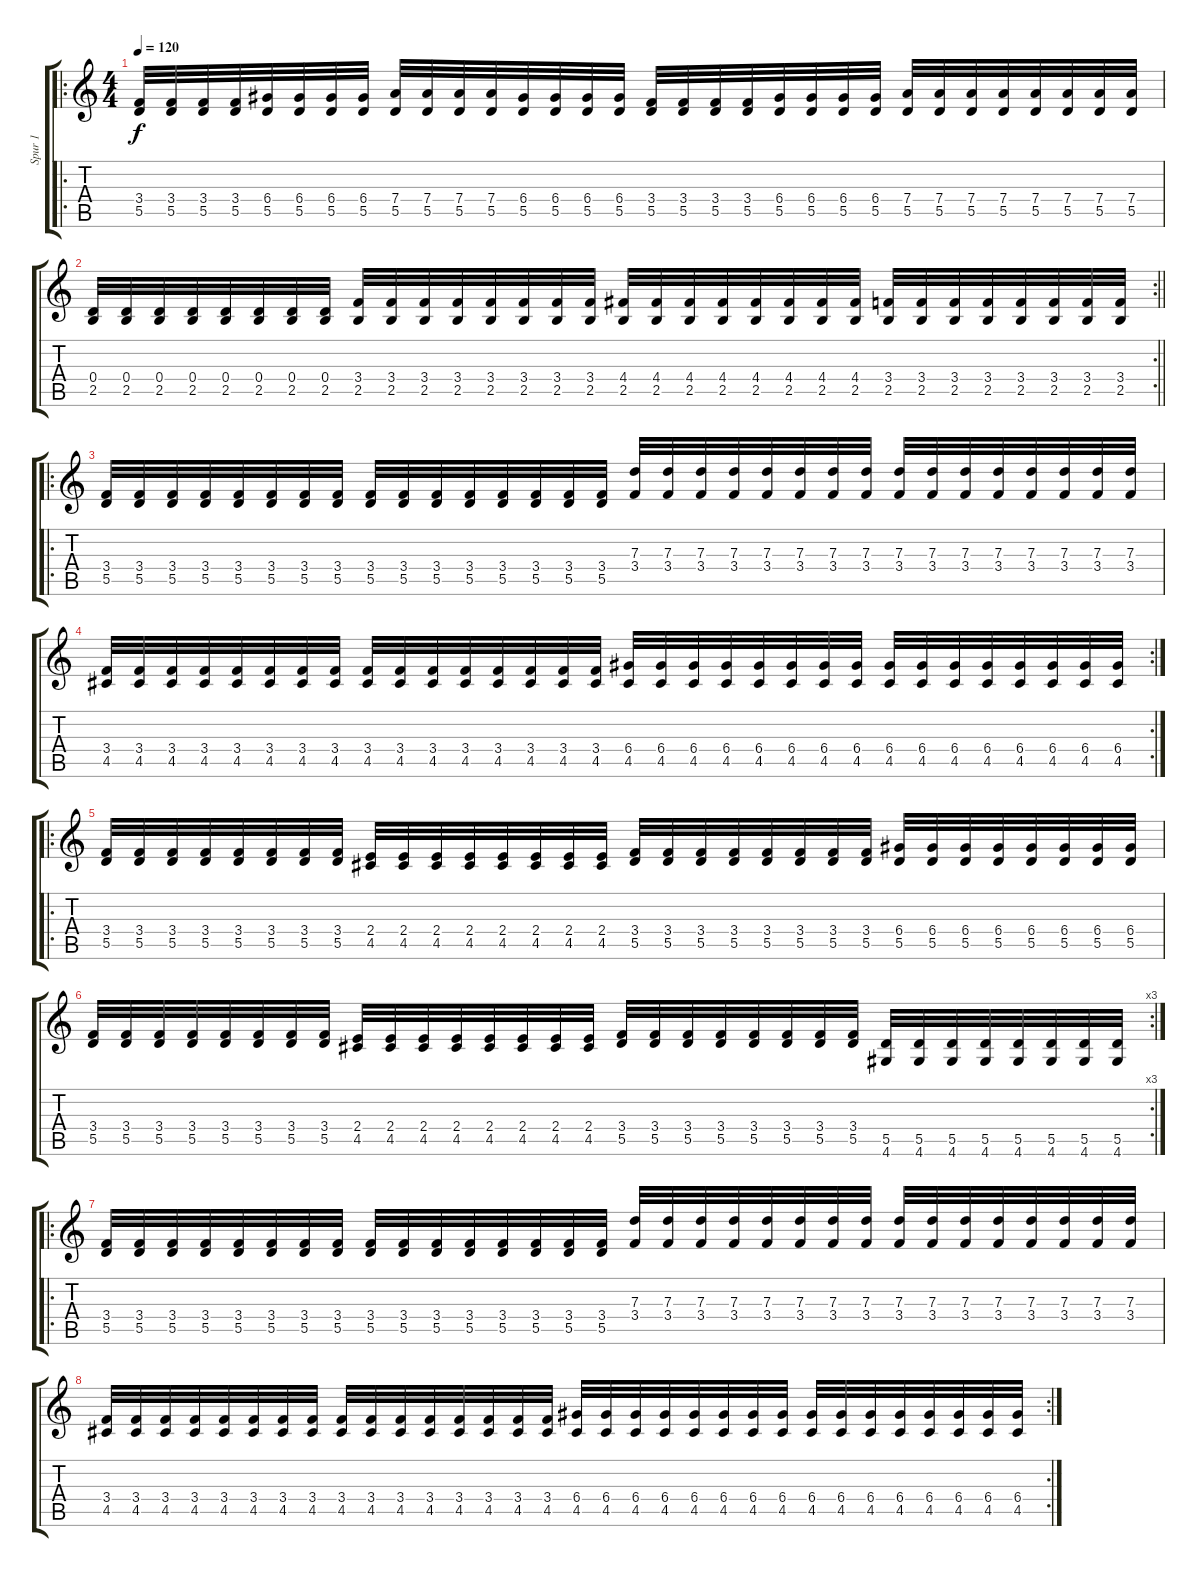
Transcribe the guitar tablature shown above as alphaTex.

\track ("Spur 1" "Spur 1") {instrument overdrivenguitar}
\staff {score tabs}
\tuning (E4 B3 G3 D3 A2 E2) {hide}
\ro
\ts (4 4)
\tempo 120
\clef g2
\ks c
(3.4 5.5).32{dy f} (3.4 5.5).32 (3.4 5.5).32 (3.4 5.5).32 (6.4 5.5).32 (6.4 5.5).32 (6.4 5.5).32 (6.4 5.5).32 (7.4 5.5).32 (7.4 5.5).32 (7.4 5.5).32 (7.4 5.5).32 (6.4 5.5).32 (6.4 5.5).32 (6.4 5.5).32 (6.4 5.5).32 (3.4 5.5).32 (3.4 5.5).32 (3.4 5.5).32 (3.4 5.5).32 (6.4 5.5).32 (6.4 5.5).32 (6.4 5.5).32 (6.4 5.5).32 (7.4 5.5).32 (7.4 5.5).32 (7.4 5.5).32 (7.4 5.5).32 (7.4 5.5).32 (7.4 5.5).32 (7.4 5.5).32 (7.4 5.5).32 |
\rc 2
\barLineRight lightlight
(0.4 2.5).32 (0.4 2.5).32 (0.4 2.5).32 (0.4 2.5).32 (0.4 2.5).32 (0.4 2.5).32 (0.4 2.5).32 (0.4 2.5).32 (3.4 2.5).32 (3.4 2.5).32 (3.4 2.5).32 (3.4 2.5).32 (3.4 2.5).32 (3.4 2.5).32 (3.4 2.5).32 (3.4 2.5).32 (4.4 2.5).32 (4.4 2.5).32 (4.4 2.5).32 (4.4 2.5).32 (4.4 2.5).32 (4.4 2.5).32 (4.4 2.5).32 (4.4 2.5).32 (3.4 2.5).32 (3.4 2.5).32 (3.4 2.5).32 (3.4 2.5).32 (3.4 2.5).32 (3.4 2.5).32 (3.4 2.5).32 (3.4 2.5).32 |
\ro
(3.4 5.5).32 (3.4 5.5).32 (3.4 5.5).32 (3.4 5.5).32 (3.4 5.5).32 (3.4 5.5).32 (3.4 5.5).32 (3.4 5.5).32 (3.4 5.5).32 (3.4 5.5).32 (3.4 5.5).32 (3.4 5.5).32 (3.4 5.5).32 (3.4 5.5).32 (3.4 5.5).32 (3.4 5.5).32 (7.3 3.4).32 (7.3 3.4).32 (7.3 3.4).32 (7.3 3.4).32 (7.3 3.4).32 (7.3 3.4).32 (7.3 3.4).32 (7.3 3.4).32 (7.3 3.4).32 (7.3 3.4).32 (7.3 3.4).32 (7.3 3.4).32 (7.3 3.4).32 (7.3 3.4).32 (7.3 3.4).32 (7.3 3.4).32 |
\rc 2
(3.4 4.5).32 (3.4 4.5).32 (3.4 4.5).32 (3.4 4.5).32 (3.4 4.5).32 (3.4 4.5).32 (3.4 4.5).32 (3.4 4.5).32 (3.4 4.5).32 (3.4 4.5).32 (3.4 4.5).32 (3.4 4.5).32 (3.4 4.5).32 (3.4 4.5).32 (3.4 4.5).32 (3.4 4.5).32 (6.4 4.5).32 (6.4 4.5).32 (6.4 4.5).32 (6.4 4.5).32 (6.4 4.5).32 (6.4 4.5).32 (6.4 4.5).32 (6.4 4.5).32 (6.4 4.5).32 (6.4 4.5).32 (6.4 4.5).32 (6.4 4.5).32 (6.4 4.5).32 (6.4 4.5).32 (6.4 4.5).32 (6.4 4.5).32 |
\ro
(3.4 5.5).32 (3.4 5.5).32 (3.4 5.5).32 (3.4 5.5).32 (3.4 5.5).32 (3.4 5.5).32 (3.4 5.5).32 (3.4 5.5).32 (2.4 4.5).32 (2.4 4.5).32 (2.4 4.5).32 (2.4 4.5).32 (2.4 4.5).32 (2.4 4.5).32 (2.4 4.5).32 (2.4 4.5).32 (3.4 5.5).32 (3.4 5.5).32 (3.4 5.5).32 (3.4 5.5).32 (3.4 5.5).32 (3.4 5.5).32 (3.4 5.5).32 (3.4 5.5).32 (6.4 5.5).32 (6.4 5.5).32 (6.4 5.5).32 (6.4 5.5).32 (6.4 5.5).32 (6.4 5.5).32 (6.4 5.5).32 (6.4 5.5).32 |
\rc 3
(3.4 5.5).32 (3.4 5.5).32 (3.4 5.5).32 (3.4 5.5).32 (3.4 5.5).32 (3.4 5.5).32 (3.4 5.5).32 (3.4 5.5).32 (2.4 4.5).32 (2.4 4.5).32 (2.4 4.5).32 (2.4 4.5).32 (2.4 4.5).32 (2.4 4.5).32 (2.4 4.5).32 (2.4 4.5).32 (3.4 5.5).32 (3.4 5.5).32 (3.4 5.5).32 (3.4 5.5).32 (3.4 5.5).32 (3.4 5.5).32 (3.4 5.5).32 (3.4 5.5).32 (5.5 4.6).32 (5.5 4.6).32 (5.5 4.6).32 (5.5 4.6).32 (5.5 4.6).32 (5.5 4.6).32 (5.5 4.6).32 (5.5 4.6).32 |
\ro
(3.4 5.5).32 (3.4 5.5).32 (3.4 5.5).32 (3.4 5.5).32 (3.4 5.5).32 (3.4 5.5).32 (3.4 5.5).32 (3.4 5.5).32 (3.4 5.5).32 (3.4 5.5).32 (3.4 5.5).32 (3.4 5.5).32 (3.4 5.5).32 (3.4 5.5).32 (3.4 5.5).32 (3.4 5.5).32 (7.3 3.4).32 (7.3 3.4).32 (7.3 3.4).32 (7.3 3.4).32 (7.3 3.4).32 (7.3 3.4).32 (7.3 3.4).32 (7.3 3.4).32 (7.3 3.4).32 (7.3 3.4).32 (7.3 3.4).32 (7.3 3.4).32 (7.3 3.4).32 (7.3 3.4).32 (7.3 3.4).32 (7.3 3.4).32 |
\rc 2
(3.4 4.5).32 (3.4 4.5).32 (3.4 4.5).32 (3.4 4.5).32 (3.4 4.5).32 (3.4 4.5).32 (3.4 4.5).32 (3.4 4.5).32 (3.4 4.5).32 (3.4 4.5).32 (3.4 4.5).32 (3.4 4.5).32 (3.4 4.5).32 (3.4 4.5).32 (3.4 4.5).32 (3.4 4.5).32 (6.4 4.5).32 (6.4 4.5).32 (6.4 4.5).32 (6.4 4.5).32 (6.4 4.5).32 (6.4 4.5).32 (6.4 4.5).32 (6.4 4.5).32 (6.4 4.5).32 (6.4 4.5).32 (6.4 4.5).32 (6.4 4.5).32 (6.4 4.5).32 (6.4 4.5).32 (6.4 4.5).32 (6.4 4.5).32
